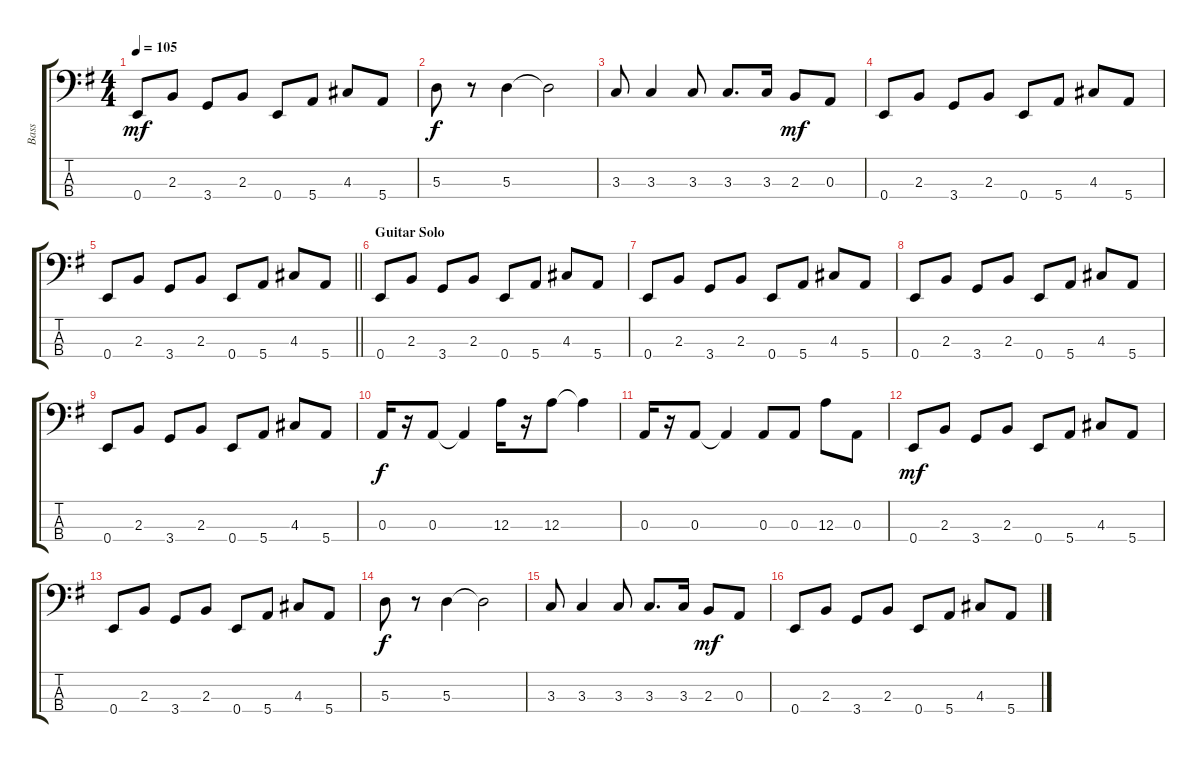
\track ("Bass" "Bass") {instrument electricbassfinger}
\staff {score tabs}
\tuning (G2 D2 A1 E1) {hide}
\ts (4 4)
\tempo 105
\clef f4
\ks eminor
0.4.8{dy mf} 2.3.8 3.4.8 2.3.8 0.4.8 5.4.8 4.3.8 5.4.8 |
5.3.8{dy f} r.8 5.3.4 5.3{t}.2 |
3.3.8 3.3.4 3.3.8 3.3.8{d} 3.3.16 2.3.8{dy mf} 0.3.8 |
0.4.8 2.3.8 3.4.8 2.3.8 0.4.8 5.4.8 4.3.8 5.4.8 |
\barLineRight lightlight
0.4.8 2.3.8 3.4.8 2.3.8 0.4.8 5.4.8 4.3.8 5.4.8 |
\section ("" "Guitar Solo")
0.4.8 2.3.8 3.4.8 2.3.8 0.4.8 5.4.8 4.3.8 5.4.8 |
0.4.8 2.3.8 3.4.8 2.3.8 0.4.8 5.4.8 4.3.8 5.4.8 |
0.4.8 2.3.8 3.4.8 2.3.8 0.4.8 5.4.8 4.3.8 5.4.8 |
0.4.8 2.3.8 3.4.8 2.3.8 0.4.8 5.4.8 4.3.8 5.4.8 |
0.3.16{dy f} r.16 0.3.8 0.3{t}.4 12.3.16 r.16 12.3.8 12.3{t}.4 |
0.3.16 r.16 0.3.8 0.3{t}.4 0.3.8 0.3.8 12.3.8 0.3.8 |
0.4.8{dy mf} 2.3.8 3.4.8 2.3.8 0.4.8 5.4.8 4.3.8 5.4.8 |
0.4.8 2.3.8 3.4.8 2.3.8 0.4.8 5.4.8 4.3.8 5.4.8 |
5.3.8{dy f} r.8 5.3.4 5.3{t}.2 |
3.3.8 3.3.4 3.3.8 3.3.8{d} 3.3.16 2.3.8{dy mf} 0.3.8 |
0.4.8 2.3.8 3.4.8 2.3.8 0.4.8 5.4.8 4.3.8 5.4.8
